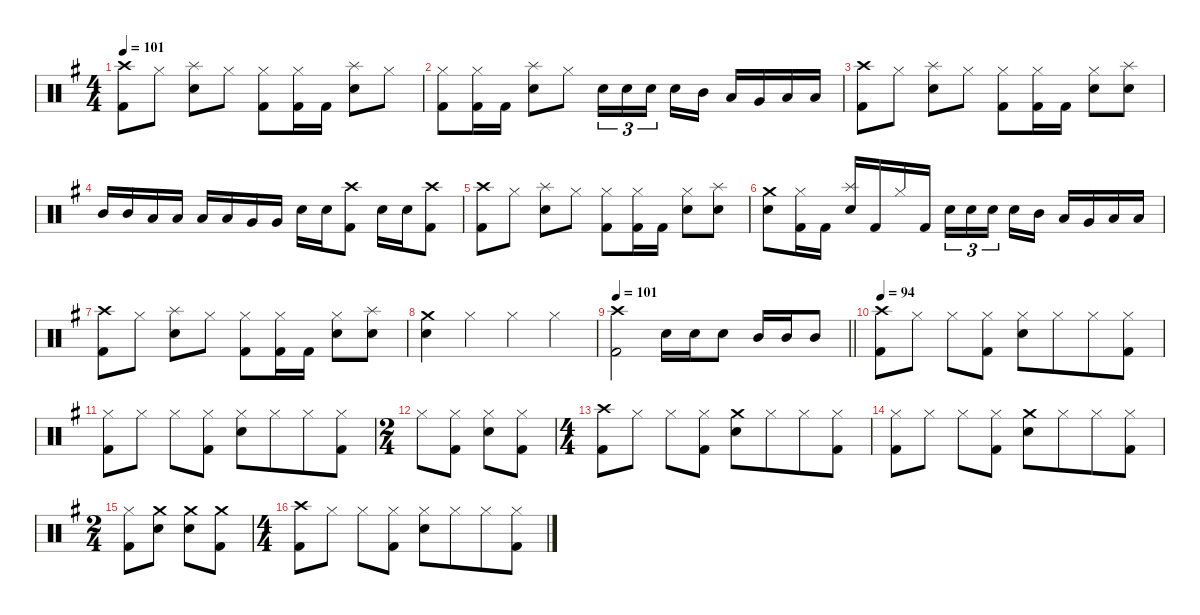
\defaultSystemsLayout 4
\hideDynamics
\bracketExtendMode nobrackets
\singleTrackTrackNamePolicy hidden
\multiTrackTrackNamePolicy hidden
\firstSystemTrackNameMode fullname
\firstSystemTrackNameOrientation horizontal
\otherSystemsTrackNameOrientation horizontal
\track ("Lars Ulrich" "drm.") {instrument percussion}
\staff {score}
\articulation defaults
\ts (4 4)
\beaming (8 2 2 2 2)
\tempo 101
\clef neutral
\ks eminor
("Crash high (hit)"{acc forcenatural} "Kick (hit) 2"{acc forcenatural}).8{dy f beam Down} "Hi-Hat (closed)"{acc forcenatural}.8{dy mf beam Down} ("Splash (hit)"{acc forcenatural} "Snare (hit) 2"{acc forcenatural}).8{dy f beam Down} "Hi-Hat (closed)"{acc forcenatural}.8{dy mf beam Down} ("Hi-Hat (closed)"{acc forcenatural} "Kick (hit) 2"{acc forcenatural}).8{beam Down} ("Hi-Hat (closed)"{acc forcenatural} "Kick (hit) 2"{acc forcenatural}).16{beam Down} "Kick (hit) 2"{acc forcenatural}.16{dy ff beam Down} ("Splash (hit)"{acc forcenatural} "Snare (hit) 2"{acc forcenatural}).8{dy f beam Down} "Hi-Hat (closed)"{acc forcenatural}.8{dy mf beam Down} |
("Hi-Hat (closed)"{acc forcenatural} "Kick (hit) 2"{acc forcenatural}).8{beam Down} ("Hi-Hat (closed)"{acc forcenatural} "Kick (hit) 2"{acc forcenatural}).16{beam Down} "Kick (hit) 2"{acc forcenatural}.16{dy ff beam Down} ("Splash (hit)"{acc forcenatural} "Snare (hit) 2"{acc forcenatural}).8{dy f beam Down} "Hi-Hat (closed)"{acc forcenatural}.8{dy mf beam Down} "Snare (hit) 2"{acc forcenatural}.16{tu (3 2) dy ff beam Down} "Snare (hit) 2"{acc forcenatural}.16{tu (3 2) beam Down} "Snare (hit) 2"{acc forcenatural}.16{tu (3 2) beam Down} "Snare (hit) 2"{acc forcenatural}.16{beam Down} "Mid Tom (hit)"{acc forcenatural}.16{beam Down} "Low Tom (hit)"{acc forcenatural}.16{beam Up} "Very Low Tom (hit)"{acc forcenatural}.16{beam Up} "Low Floor Tom (hit)"{acc forcenatural}.16{dy f beam Up} "Low Floor Tom (hit)"{acc forcenatural}.16{beam Up} |
("Crash high (hit)"{acc forcenatural} "Kick (hit) 2"{acc forcenatural}).8{beam Down} "Hi-Hat (closed)"{acc forcenatural}.8{dy mf beam Down} ("Splash (hit)"{acc forcenatural} "Snare (hit) 2"{acc forcenatural}).8{dy f beam Down} "Hi-Hat (closed)"{acc forcenatural}.8{dy mf beam Down} ("Hi-Hat (closed)"{acc forcenatural} "Kick (hit) 2"{acc forcenatural}).8{beam Down} ("Hi-Hat (closed)"{acc forcenatural} "Kick (hit) 2"{acc forcenatural}).16{beam Down} "Kick (hit) 2"{acc forcenatural}.16{dy ff beam Down} ("Hi-Hat (closed)"{acc forcenatural} "Snare (hit) 2"{acc forcenatural}).8{dy mf beam Down} ("Splash (hit)"{acc forcenatural} "Snare (hit) 2"{acc forcenatural}).8{dy f beam Down} |
"Mid Tom (hit)"{acc forcenatural}.16{dy ff beam Up} "Mid Tom (hit)"{acc forcenatural}.16{beam Up} "Low Tom (hit)"{acc forcenatural}.16{beam Up} "Low Tom (hit)"{acc forcenatural}.16{beam Up} "Low Tom (hit)"{acc forcenatural}.16{beam Up} "Low Tom (hit)"{acc forcenatural}.16{beam Up} "Very Low Tom (hit)"{acc forcenatural}.16{beam Up} "Very Low Tom (hit)"{acc forcenatural}.16{beam Up} "Snare (hit) 2"{acc forcenatural}.16{beam Down} "Snare (hit) 2"{acc forcenatural}.16{beam Down} ("Crash high (hit)"{acc forcenatural} "Kick (hit) 2"{acc forcenatural}).8{dy f beam Down} "Snare (hit) 2"{acc forcenatural}.16{dy ff beam Down} "Snare (hit) 2"{acc forcenatural}.16{beam Down} ("Crash high (hit)"{acc forcenatural} "Kick (hit) 2"{acc forcenatural}).8{dy f beam Down} |
("Crash high (hit)"{acc forcenatural} "Kick (hit) 2"{acc forcenatural}).8{beam Down} "Hi-Hat (closed)"{acc forcenatural}.8{dy mf beam Down} ("Splash (hit)"{acc forcenatural} "Snare (hit) 2"{acc forcenatural}).8{dy f beam Down} "Hi-Hat (closed)"{acc forcenatural}.8{dy mf beam Down} ("Hi-Hat (closed)"{acc forcenatural} "Kick (hit) 2"{acc forcenatural}).8{beam Down} ("Hi-Hat (closed)"{acc forcenatural} "Kick (hit) 2"{acc forcenatural}).16{beam Down} "Kick (hit) 2"{acc forcenatural}.16{dy ff beam Down} ("Hi-Hat (closed)"{acc forcenatural} "Snare (hit) 2"{acc forcenatural}).8{dy mf beam Down} ("Splash (hit)"{acc forcenatural} "Snare (hit) 2"{acc forcenatural}).8{dy f beam Down} |
("Crash medium (hit)"{acc forcenatural} "Snare (hit) 2"{acc forcenatural}).8{beam Down} ("Hi-Hat (closed)"{acc forcenatural} "Kick (hit) 2"{acc forcenatural}).16{dy mf beam Down} "Kick (hit) 2"{acc forcenatural}.16{dy ff beam Down} ("Splash (hit)"{acc forcenatural} "Snare (hit) 2"{acc forcenatural}).16{dy f beam Up} "Kick (hit) 2"{acc forcenatural}.16{dy ff beam Up} "Hi-Hat (closed)"{acc forcenatural}.16{dy mf beam Up} "Kick (hit) 2"{acc forcenatural}.16{dy ff beam Up} "Snare (hit) 2"{acc forcenatural}.16{tu (3 2) beam Down} "Snare (hit) 2"{acc forcenatural}.16{tu (3 2) beam Down} "Snare (hit) 2"{acc forcenatural}.16{tu (3 2) beam Down} "Snare (hit) 2"{acc forcenatural}.16{beam Down} "Mid Tom (hit)"{acc forcenatural}.16{beam Down} "Low Tom (hit)"{acc forcenatural}.16{beam Up} "Very Low Tom (hit)"{acc forcenatural}.16{beam Up} "Low Floor Tom (hit)"{acc forcenatural}.16{dy f beam Up} "Low Floor Tom (hit)"{acc forcenatural}.16{beam Up} |
("Crash high (hit)"{acc forcenatural} "Kick (hit) 2"{acc forcenatural}).8{beam Down} "Hi-Hat (closed)"{acc forcenatural}.8{dy mf beam Down} ("Splash (hit)"{acc forcenatural} "Snare (hit) 2"{acc forcenatural}).8{dy f beam Down} "Hi-Hat (closed)"{acc forcenatural}.8{dy mf beam Down} ("Hi-Hat (closed)"{acc forcenatural} "Kick (hit) 2"{acc forcenatural}).8{beam Down} ("Hi-Hat (closed)"{acc forcenatural} "Kick (hit) 2"{acc forcenatural}).16{beam Down} "Kick (hit) 2"{acc forcenatural}.16{dy ff beam Down} ("Hi-Hat (closed)"{acc forcenatural} "Snare (hit) 2"{acc forcenatural}).8{dy mf beam Down} ("Splash (hit)"{acc forcenatural} "Snare (hit) 2"{acc forcenatural}).8{dy f beam Down} |
("Crash medium (hit)"{acc forcenatural} "Snare (hit) 2"{acc forcenatural}).4{beam Down} "Hi-Hat (closed)"{acc forcenatural}.4{beam Down} "Hi-Hat (closed)"{acc forcenatural}.4{beam Down} "Hi-Hat (closed)"{acc forcenatural}.4{beam Down} |
\tempo 101
\barLineRight lightlight
("Crash high (hit)"{acc forcenatural} "Kick (hit) 2"{acc forcenatural}).2{beam Down} "Snare (hit) 2"{acc forcenatural}.16{beam Down} "Snare (hit) 2"{acc forcenatural}.16{beam Down} "Snare (hit) 2"{acc forcenatural}.8{beam Down} "Mid Tom (hit)"{acc forcenatural}.16{beam Up} "Mid Tom (hit)"{acc forcenatural}.16{beam Up} "Mid Tom (hit)"{acc forcenatural}.8{beam Up} |
\beaming (8 2 2 4)
\tempo 94
("Crash high (hit)"{acc forcenatural} "Kick (hit) 2"{acc forcenatural}).8{beam Down} "Hi-Hat (closed)"{acc forcenatural}.8{dy mf beam Down} "Hi-Hat (closed)"{acc forcenatural}.8{beam Down} ("Hi-Hat (closed)"{acc forcenatural} "Kick (hit) 2"{acc forcenatural}).8{beam Down} ("Hi-Hat (closed)"{acc forcenatural} "Snare (hit) 2"{acc forcenatural}).8{beam Down} "Hi-Hat (closed)"{acc forcenatural}.8{beam Down} "Hi-Hat (closed)"{acc forcenatural}.8{beam Down} ("Hi-Hat (closed)"{acc forcenatural} "Kick (hit) 2"{acc forcenatural}).8{beam Down} |
("Hi-Hat (closed)"{acc forcenatural} "Kick (hit) 2"{acc forcenatural}).8{beam Down} "Hi-Hat (closed)"{acc forcenatural}.8{beam Down} "Hi-Hat (closed)"{acc forcenatural}.8{beam Down} ("Hi-Hat (closed)"{acc forcenatural} "Kick (hit) 2"{acc forcenatural}).8{beam Down} ("Hi-Hat (closed)"{acc forcenatural} "Snare (hit) 2"{acc forcenatural}).8{beam Down} "Hi-Hat (closed)"{acc forcenatural}.8{beam Down} "Hi-Hat (closed)"{acc forcenatural}.8{beam Down} ("Hi-Hat (closed)"{acc forcenatural} "Kick (hit) 2"{acc forcenatural}).8{beam Down} |
\ts (2 4)
\beaming (8 2 2)
"Hi-Hat (closed)"{acc forcenatural}.8{beam Down} ("Hi-Hat (closed)"{acc forcenatural} "Kick (hit) 2"{acc forcenatural}).8{beam Down} ("Hi-Hat (closed)"{acc forcenatural} "Snare (hit) 2"{acc forcenatural}).8{beam Down} ("Hi-Hat (closed)"{acc forcenatural} "Kick (hit) 2"{acc forcenatural}).8{beam Down} |
\ts (4 4)
\beaming (8 2 2 4)
("Crash high (hit)"{acc forcenatural} "Kick (hit) 2"{acc forcenatural}).8{dy f beam Down} "Hi-Hat (closed)"{acc forcenatural}.8{dy mf beam Down} "Hi-Hat (closed)"{acc forcenatural}.8{beam Down} ("Hi-Hat (closed)"{acc forcenatural} "Kick (hit) 2"{acc forcenatural}).8{beam Down} ("Crash medium (hit)"{acc forcenatural} "Snare (hit) 2"{acc forcenatural}).8{beam Down} "Hi-Hat (closed)"{acc forcenatural}.8{beam Down} "Hi-Hat (closed)"{acc forcenatural}.8{beam Down} ("Hi-Hat (closed)"{acc forcenatural} "Kick (hit) 2"{acc forcenatural}).8{beam Down} |
("Hi-Hat (closed)"{acc forcenatural} "Kick (hit) 2"{acc forcenatural}).8{beam Down} "Hi-Hat (closed)"{acc forcenatural}.8{beam Down} "Hi-Hat (closed)"{acc forcenatural}.8{beam Down} ("Hi-Hat (closed)"{acc forcenatural} "Kick (hit) 2"{acc forcenatural}).8{beam Down} ("Crash medium (hit)"{acc forcenatural} "Snare (hit) 2"{acc forcenatural}).8{beam Down} "Hi-Hat (closed)"{acc forcenatural}.8{beam Down} "Hi-Hat (closed)"{acc forcenatural}.8{beam Down} ("Hi-Hat (closed)"{acc forcenatural} "Kick (hit) 2"{acc forcenatural}).8{beam Down} |
\ts (2 4)
\beaming (8 2 2)
("Hi-Hat (closed)"{acc forcenatural} "Kick (hit) 2"{acc forcenatural}).8{beam Down} ("Crash medium (hit)"{acc forcenatural} "Snare (hit) 2"{acc forcenatural}).8{dy f beam Down} ("Crash medium (hit)"{acc forcenatural} "Snare (hit) 2"{acc forcenatural}).8{beam Down} ("Crash medium (hit)"{acc forcenatural} "Kick (hit) 2"{acc forcenatural}).8{beam Down} |
\ts (4 4)
\beaming (8 2 2 4)
("Crash high (hit)"{acc forcenatural} "Kick (hit) 2"{acc forcenatural}).8{beam Down} "Hi-Hat (closed)"{acc forcenatural}.8{dy mf beam Down} "Hi-Hat (closed)"{acc forcenatural}.8{beam Down} ("Hi-Hat (closed)"{acc forcenatural} "Kick (hit) 2"{acc forcenatural}).8{beam Down} ("Hi-Hat (closed)"{acc forcenatural} "Snare (hit) 2"{acc forcenatural}).8{beam Down} "Hi-Hat (closed)"{acc forcenatural}.8{beam Down} "Hi-Hat (closed)"{acc forcenatural}.8{beam Down} ("Hi-Hat (closed)"{acc forcenatural} "Kick (hit) 2"{acc forcenatural}).8{beam Down}
